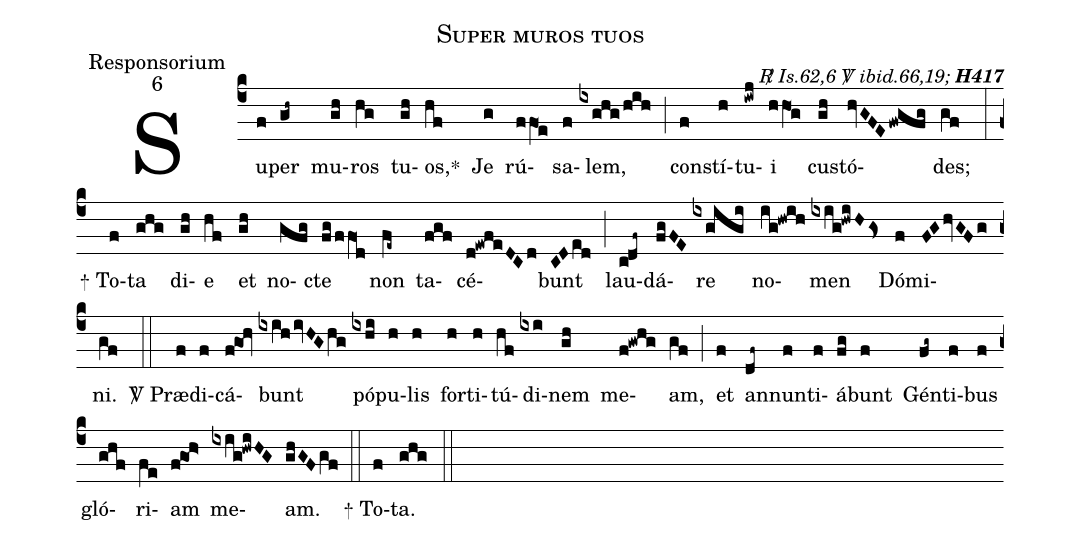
name:Super muros tuos;
office-part:Responsorium;
mode:6;
commentary:{\itshape\mdseries \Rbar\  Is.62,6 \Vbar\ ibid.66,19;\/} {\bfseries H417};
%%
(c4) Su(f)per(gh~) mu(gh)ros(hg) tu(gh)os,<sp>*</sp>(hf) Je(g) rú(ffO1e)sa(f)lem,(ixghg/hih) (;)
con(f)stí(h)tu(iwj)i(hhO1g) cu(gh)stó(hvGFEfwgfg)des;(gf) (:)
<sp>+</sp> To(f)ta(ghg) di(gh)e(hf) et(gh) no(gfg)cte(fg/ffO1d) non(fe~) ta(fgf)cé(d!ewfeDCd)bunt(CDed) (;)
lau(c!df~)dá(fgFE)re(ixgigi) no(ig!hwih)men(ixig!hwiHGs>) Dó(f)mi(FGhvGFg)ni.(gf) (::)
<sp>V/</sp> Præ(f)di(f)cá(f!go1!hv)bunt(ixih/ivHGhg) pó(ixhi)pu(h)lis(h) for(h)ti(h)tú(hf)di(ixi)nem(gh) me(f!gwhg)am,(gf) (;)
et(f) an(df~)nun(f)ti(f)á(fg)bunt(f) Gén(fg~)ti(f)bus(f) gló(ghf)ri(fe)am(f!go1!h>) me(ixig!hwiHG)am.(ghGFgf) (::)
<sp>+</sp> To(f)ta.(ghg) (::)
